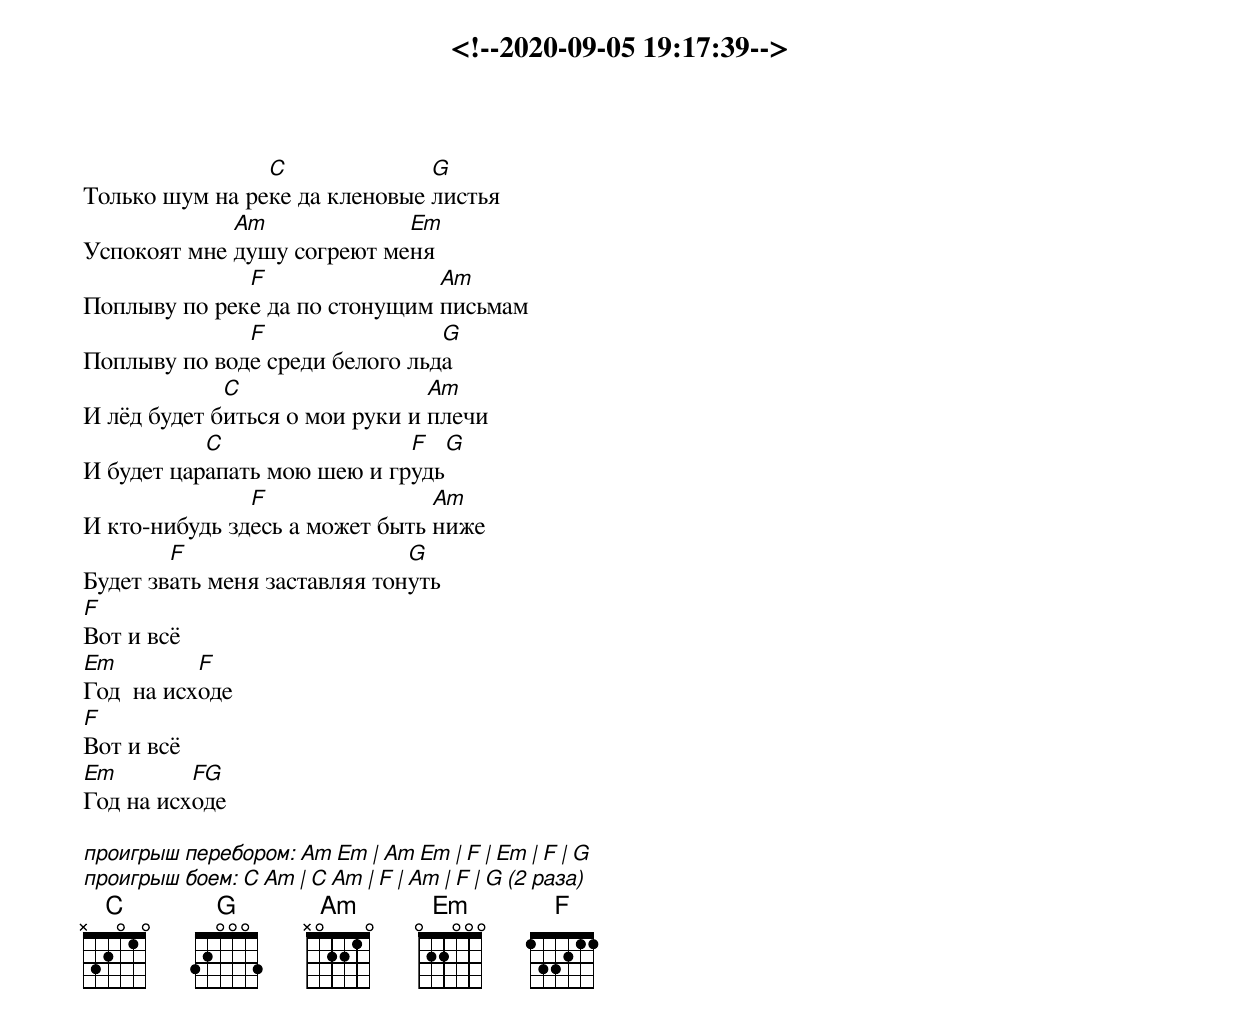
<!--2020-09-05 19:17:39-->
                C              G
Только шум на реке да кленовые листья
             Am             Em
Успокоят мне душу согреют меня
              F                Am
Поплыву по реке да по стонущим письмам
              F                 G
Поплыву по воде среди белого льда
             C                  Am
И лёд будет биться о мои руки и плечи
           C                 F  G
И будет царапать мою шею и грудь
               F                Am
И кто-нибудь здесь а может быть ниже
        F                     G
Будет звать меня заставляя тонуть
F
Вот и всё
Em         F
Год  на исходе
F
Вот и всё
Em        FG
Год на исходе

проигрыш перебором: Am Em | Am Em | F | Em | F | G
проигрыш боем: C Am | C Am | F | Am | F | G  (2 раза)
